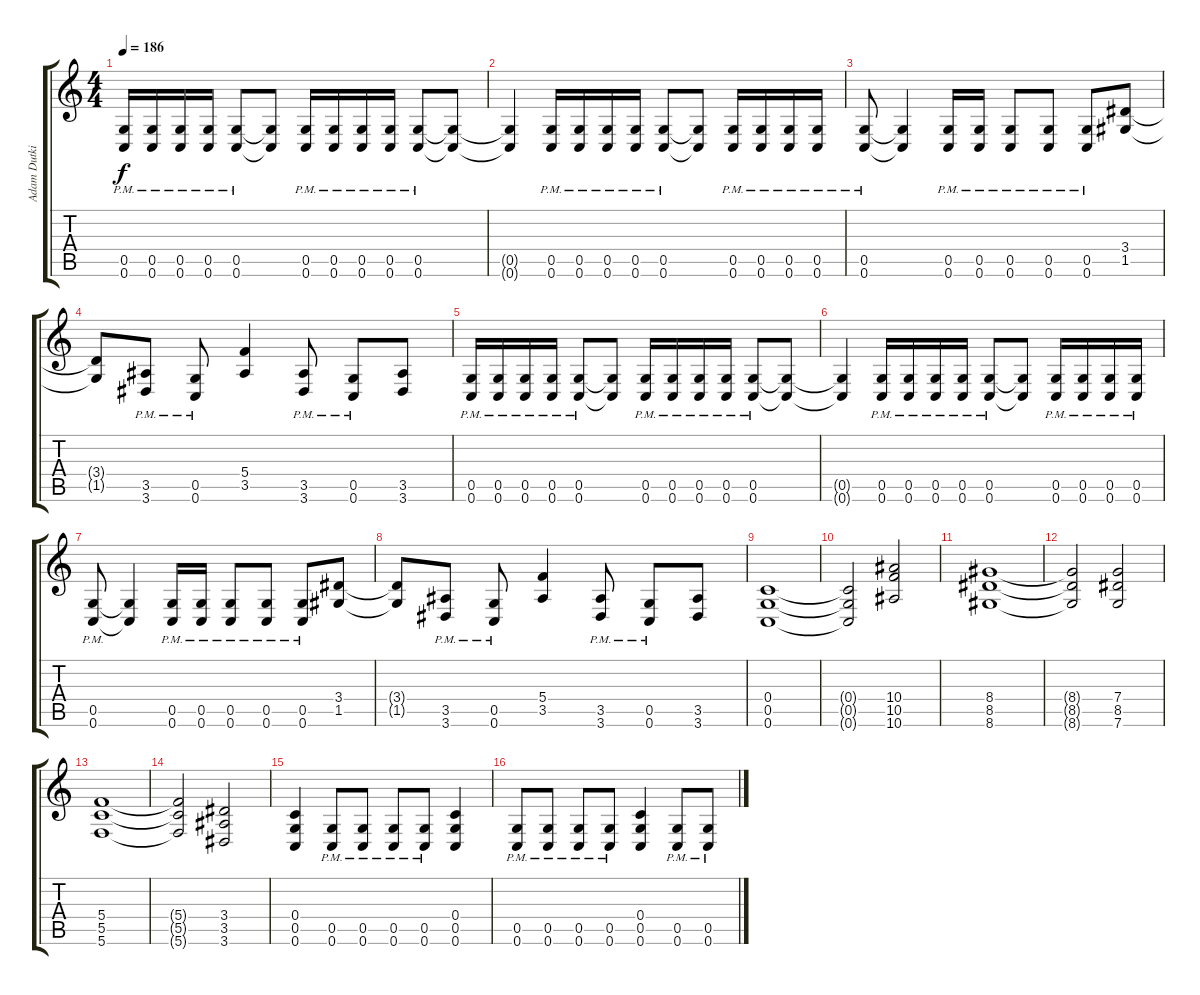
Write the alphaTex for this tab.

\track ("Adam Dutkiewicz" "Adam Dutki") {instrument distortionguitar}
\staff {score tabs}
\tuning (D4 A3 F3 C3 G2 C2) {hide}
\ts (4 4)
\tempo 186
\clef g2
\ks c
(0.5{pm} 0.6{pm}).16{dy f} (0.5{pm} 0.6{pm}).16 (0.5{pm} 0.6{pm}).16 (0.5{pm} 0.6{pm}).16 (0.5{pm} 0.6{pm}).8 (0.5{t} 0.6{t}).8 (0.5{pm} 0.6{pm}).16 (0.5{pm} 0.6{pm}).16 (0.5{pm} 0.6{pm}).16 (0.5{pm} 0.6{pm}).16 (0.5{pm} 0.6{pm}).8 (0.5{t} 0.6{t}).8 |
(0.5{t} 0.6{t}).4 (0.5{pm} 0.6{pm}).16 (0.5{pm} 0.6{pm}).16 (0.5{pm} 0.6{pm}).16 (0.5{pm} 0.6{pm}).16 (0.5{pm} 0.6{pm}).8 (0.5{t} 0.6{t}).8 (0.5{pm} 0.6{pm}).16 (0.5{pm} 0.6{pm}).16 (0.5{pm} 0.6{pm}).16 (0.5{pm} 0.6{pm}).16 |
(0.5{pm} 0.6{pm}).8 (0.5{t} 0.6{t}).4 (0.5{pm} 0.6{pm}).16 (0.5{pm} 0.6{pm}).16 (0.5{pm} 0.6{pm}).8 (0.5{pm} 0.6{pm}).8 (0.5{pm} 0.6{pm}).8 (3.4 1.5).8 |
(3.4{t} 1.5{t}).8 (3.5{pm} 3.6{pm}).8 (0.5{pm} 0.6{pm}).8 (5.4 3.5).4 (3.5{pm} 3.6{pm}).8 (0.5{pm} 0.6{pm}).8 (3.5 3.6).8 |
(0.5{pm} 0.6{pm}).16 (0.5{pm} 0.6{pm}).16 (0.5{pm} 0.6{pm}).16 (0.5{pm} 0.6{pm}).16 (0.5{pm} 0.6{pm}).8 (0.5{t} 0.6{t}).8 (0.5{pm} 0.6{pm}).16 (0.5{pm} 0.6{pm}).16 (0.5{pm} 0.6{pm}).16 (0.5{pm} 0.6{pm}).16 (0.5{pm} 0.6{pm}).8 (0.5{t} 0.6{t}).8 |
(0.5{t} 0.6{t}).4 (0.5{pm} 0.6{pm}).16 (0.5{pm} 0.6{pm}).16 (0.5{pm} 0.6{pm}).16 (0.5{pm} 0.6{pm}).16 (0.5{pm} 0.6{pm}).8 (0.5{t} 0.6{t}).8 (0.5{pm} 0.6{pm}).16 (0.5{pm} 0.6{pm}).16 (0.5{pm} 0.6{pm}).16 (0.5{pm} 0.6{pm}).16 |
(0.5{pm} 0.6{pm}).8 (0.5{t} 0.6{t}).4 (0.5{pm} 0.6{pm}).16 (0.5{pm} 0.6{pm}).16 (0.5{pm} 0.6{pm}).8 (0.5{pm} 0.6{pm}).8 (0.5{pm} 0.6{pm}).8 (3.4 1.5).8 |
(3.4{t} 1.5{t}).8 (3.5{pm} 3.6{pm}).8 (0.5{pm} 0.6{pm}).8 (5.4 3.5).4 (3.5{pm} 3.6{pm}).8 (0.5{pm} 0.6{pm}).8 (3.5 3.6).8 |
(0.4 0.5 0.6).1 |
(0.4{t} 0.5{t} 0.6{t}).2 (10.4 10.5 10.6).2 |
(8.4 8.5 8.6).1 |
(8.4{t} 8.5{t} 8.6{t}).2 (7.4 8.5 7.6).2 |
(5.4 5.5 5.6).1 |
(5.4{t} 5.5{t} 5.6{t}).2 (3.4 3.5 3.6).2 |
(0.4 0.5 0.6).4 (0.5{pm} 0.6{pm}).8 (0.5{pm} 0.6{pm}).8 (0.5{pm} 0.6{pm}).8 (0.5{pm} 0.6{pm}).8 (0.4 0.5 0.6).4 |
(0.5{pm} 0.6{pm}).8 (0.5{pm} 0.6{pm}).8 (0.5{pm} 0.6{pm}).8 (0.5{pm} 0.6{pm}).8 (0.4 0.5 0.6).4 (0.5{pm} 0.6{pm}).8 (0.5{pm} 0.6{pm}).8
